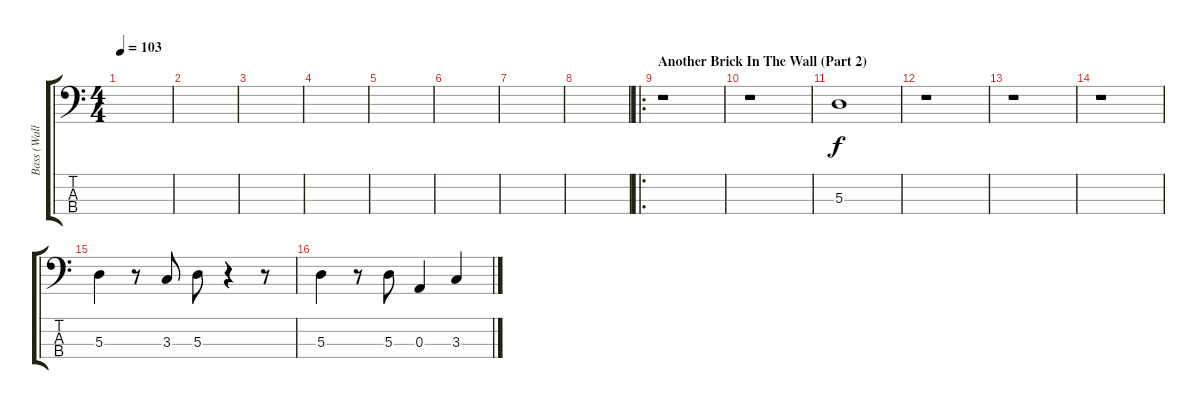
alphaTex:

\track ("Bass (Wall prt. 2)" "Bass (Wall") {instrument acousticguitarnylon}
\staff {score tabs}
\tuning (G2 D2 A1 E1) {hide}
\ts (4 4)
\tempo 103
\clef f4
\ks c
|
|
|
|
|
|
|
|
\ro
\section ("" "Another Brick In The Wall (Part 2)")
r.1 |
r.1 |
5.3.1 |
r.1 |
r.1 |
r.1 |
5.3.4 r.8 3.3.8 5.3.8 r.4 r.8 |
5.3.4 r.8 5.3.8 0.3.4 3.3.4
